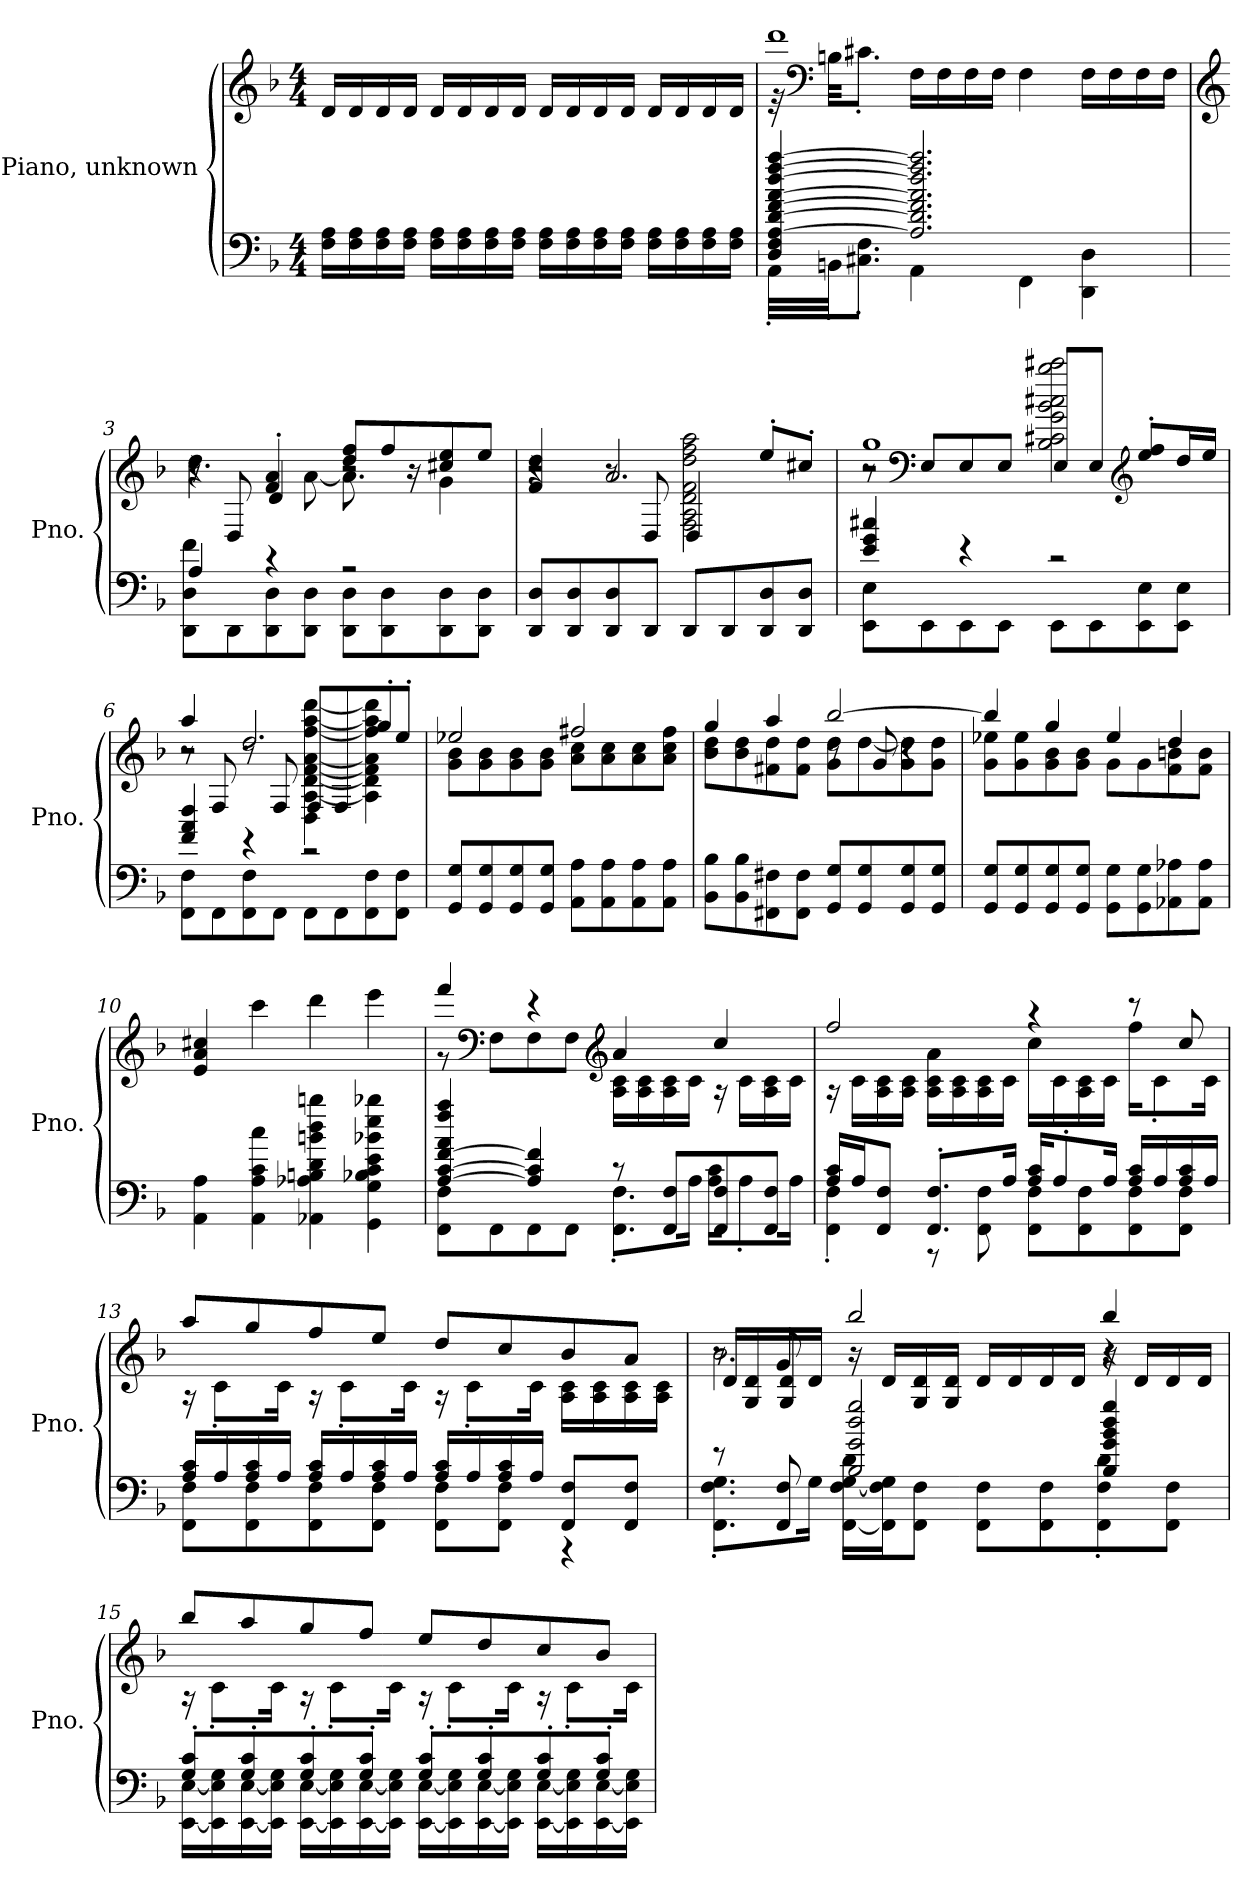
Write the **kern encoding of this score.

**kern	**kern
*part1	*part1
*staff2	*staff1
*I"Piano, unknown	*
*I'Pno.	*
*clefF4	*clefG2
*k[b-]	*k[b-]
*M4/4	*M4/4
*MM120	*MM120
=1	=1
16F\ 16A\LL	16d/LL
16F\ 16A\	16d/
16F\ 16A\	16d/
16F\ 16A\JJ	16d/JJ
16F\ 16A\LL	16d/LL
16F\ 16A\	16d/
16F\ 16A\	16d/
16F\ 16A\JJ	16d/JJ
16F\ 16A\LL	16d/LL
16F\ 16A\	16d/
16F\ 16A\	16d/
16F\ 16A\JJ	16d/JJ
16F\ 16A\LL	16d/LL
16F\ 16A\	16d/
16F\ 16A\	16d/
16F\ 16A\JJ	16d/JJ
=2	=2
*^	*^
4D/ 4F/ [4A/ [4d/ [4f/ [4a/ [4dd/ [4ff/ [4aa/	32AA'\LLL	1ddd	32r
*	*	*clefF4	*
.	32BBn'\JJ	.	32Bn\KKL
.	8.C#X\' 8.F\'J	.	8.c#X'\J
2.A/] 2.d/] 2.f/] 2.a/] 2.dd/] 2.ff/] 2.aa/]	4AA\	.	16F\LL
.	.	.	16F\
.	.	.	16F\
.	.	.	16F\JJ
.	4FF\	.	4F\
.	4DD\ 4D\	.	16F\LL
.	.	.	16F\
.	.	.	16F\
.	.	.	16F\JJ
*	*	*v	*v
!!LO:LB:g=z
=3	=3	=3
*	*	*clefG2
*	*	*^
*	*	*	*^
4A/	8DD\ 8D\ 8f\L	8r	4.dd\	4r
.	8DD\	8D/	.	.
4r	8DD\ 8D\	4f/' 4a/'	.	4d/
.	8DD\ 8D\J	.	[8a\	.
2r	8DD\ 8D\L	8dd/ 8ff/L	8.a\]	2r
.	8DD\ 8D\	8ff/	.	.
.	.	.	16r	.
.	8DD\ 8D\	8cc#X/ 8ee/	4g\	.
.	8DD\ 8D\J	8ee/J	.	.
*v	*v	*	*	*
=4	=4	=4	=4
8DD/ 8D/L	4r	2r	4f/ 4dd/
8DD/ 8D/	.	.	.
8DD/ 8D/	2.a/	.	8r
8DD/J	.	.	8D/
8DD/L	.	2F\ 2A\ 2d\ 2f\ 2dd\ 2ff\ 2aa\	4D/
8DD/	.	.	.
8DD/ 8D/	.	.	8ee'/L
8DD/ 8D/J	.	.	8cc#X'/J
=5	=5	=5	=5
*^	*	*	*
4e/ 4g/ 4cc#X/	8EE\ 8E\L	1gg	2r	8r
*	*	*clefF4	*	*
.	8EE\	.	.	8E/L
4r	8EE\	.	.	8E/
.	8EE\J	.	.	8E/J
2r	8EE\L	.	2B-\ 2c#X\ 2g\ 2b-\ 2cc#X\ 2bb-\ 2ccc#X\	8E/L
.	8EE\	.	.	8E/J
*	*	*clefG2	*	*
.	8EE\ 8E\	.	.	8ee/' 8ff/'L
.	8EE\ 8E\J	.	.	16dd/L
.	.	.	.	16ee/JJ
!!LO:LB:g=z	!!	!!
=6	=6	=6	=6	=6
4f/ 4a/ 4dd/	8FF\ 8F\L	4aa/	2r	8r
.	8FF\	.	.	8F/
4r	8FF\ 8F\	2.dd/	.	8r
.	8FF\J	.	.	8F/
2r	8FF\L	.	4D\ [4A\ [4d\ [4f\ [4a\ [4ff\ [4aa\ [4ddd\	8F/L
.	8FF\	.	.	8F/
.	8FF\ 8F\	.	4A\] 4d\] 4f\] 4a\] 4ff\] 4aa\] 4ddd\]	8gg'/
.	8FF\ 8F\J	.	.	8ee'/J
*v	*v	*	*	*
*	*	*v	*v
=7	=7	=7
8GG/ 8G/L	2ee-X/	8g\ 8b-\L
8GG/ 8G/	.	8g\ 8b-\
8GG/ 8G/	.	8g\ 8b-\
8GG/ 8G/J	.	8g\ 8b-\J
8AA\ 8A\L	2ff#X/	8a\ 8cc\L
8AA\ 8A\	.	8a\ 8cc\
8AA\ 8A\	.	8a\ 8cc\
8AA\ 8A\J	.	8a\ 8cc\ 8ff#\J
=8	=8	=8
*	*	*^
8BB-\ 8B-\L	4gg/	8b-\ 8dd\L	2r
8BB-\ 8B-\	.	8b-\ 8dd\	.
8FF#X\ 8F#X\	4aa/	8f#X\ 8dd\	.
8FF#\ 8F#\J	.	8f#\ 8dd\J	.
8GG/ 8G/L	[2bb-/	8g\ 8dd\L	8r
8GG/ 8G/	.	[8dd\	8g/
8GG/ 8G/	.	8g\ 8dd\]	4r
8GG/ 8G/J	.	8g\ 8dd\J	.
*	*	*v	*v
=9	=9	=9
8GG/ 8G/L	4bb-/]	8g\ 8ee-X\L
8GG/ 8G/	.	8g\ 8ee-\
8GG/ 8G/	4gg/	8g\ 8b-\
8GG/ 8G/J	.	8g\ 8b-\J
8GG\ 8G\L	4ee-/	8g\L
8GG\ 8G\	.	8g\
8AA-X\ 8A-X\	4dd/	8f\ 8bn\
8AA-\ 8A-\J	.	8f\ 8b\J
*	*v	*v
!!LO:LB:g=z
=10	=10
4AA\ 4A\	4e/ 4a/ 4cc#X/
4AA\ 4A\ 4c\ 4cc\	4ccc\
4AA-X\ 4A-X\ 4Bn\ 4d\ 4bn\ 4dd\ 4bbn\	4ddd\
4GG\ 4G\ 4B-X\ 4c\ 4e\ 4b-X\ 4ee\ 4bb-X\	4eee\
=11	=11
*^	*^
[4A/ [4c/ [4f/ 4a/ 4ff/ 4aa/	8FF\ 8F\L	4fff/	8r
*	*	*clefF4	*
.	8FF\	.	8F\L
4A/] 4c/] 4f/]	8FF\	4r	8F\
.	8FF\J	.	8F\J
*	*	*clefG2	*
8r	8.FF\' 8.F\'L	4a/	16A\ 16c\LL
.	.	.	16A\ 16c\
8FF/ 8F/L	.	.	16A\ 16c\
.	16A\Jk	.	16c\JJ
8FF/ 8F/	16A\ 16c\KL	4cc/	16r
.	8A'\	.	16c\LL
8FF/ 8F/J	.	.	16A\ 16c\
.	16A\Jk	.	16c\JJ
!!LO:LB:g=z	!!
=12	=12	=12	=12
16A/ 16c/LL	4FF\' 4F\'	2ff/	16r
16A/J	.	.	16c\LL
8FF/ 8F/J	.	.	16A\ 16c\
.	.	.	16A\ 16c\JJ
8.FF/' 8.F/'L	8r	.	16A\ 16c\ 16a\LL
.	.	.	16A\ 16c\
.	8FF\ 8F\	.	16A\ 16c\
16A/Jk	.	.	16c\JJ
16A/ 16c/KL	8FF\ 8F\L	4r	16cc\LL
8A'/	.	.	16c\
.	8FF\ 8F\	.	16A\ 16c\
16A/Jk	.	.	16c\JJ
16A/ 16c/LL	8FF\ 8F\	8r	16ff\KL
16A/	.	.	8c'\
16A/ 16c/	8FF\ 8F\J	8cc/	.
16A/JJ	.	.	16c\Jk
=13	=13	=13	=13
16A/ 16c/LL	8FF\ 8F\L	8aa/L	16r
16A/	.	.	8c'\L
16A/ 16c/	8FF\ 8F\	8gg/	.
16A/JJ	.	.	16c\Jk
16A/ 16c/LL	8FF\ 8F\	8ff/	16r
16A/	.	.	8c'\L
16A/ 16c/	8FF\ 8F\J	8ee/J	.
16A/JJ	.	.	16c\Jk
16A/ 16c/LL	8FF\ 8F\L	8dd/L	16r
16A/	.	.	8c'\L
16A/ 16c/	8FF\ 8F\J	8cc/	.
16A/JJ	.	.	16c\Jk
8FF/ 8F/L	4r	8b-/	16A\ 16c\LL
.	.	.	16A\ 16c\
8FF/ 8F/J	.	8a/J	16A\ 16c\
.	.	.	16A\ 16c\JJ
!!LO:LB:g=z
=14	=14	=14	=14
*	*	*	*^
8r	8.FF\' 8.F\' 8.G\'L	8r	2.b-\	16d/LL
.	.	.	.	16G/ 16d/
8FF/ 8F/	.	8g/	.	16G/ 16d/
.	16G\Jk	.	.	16d/JJ
2B-/ 2g/ 2dd/ 2gg/	[16FF\ [16F\ 16G\ 16d\LL	2bb-/	.	16r
.	16FF\] 16F\] 16G\J	.	.	16d/LL
.	8FF\ 8F\J	.	.	16G/ 16d/
.	.	.	.	16G/ 16d/JJ
.	8FF\ 8F\L	.	.	16d/LL
.	.	.	.	16d/
.	8FF\ 8F\	.	.	16d/
.	.	.	.	16d/JJ
4B-/ 4g/ 4b-/ 4dd/ 4gg/	8FF\' 8F\' 8d\'	4bb-/	4r	16r
.	.	.	.	16d/LL
.	8FF\ 8F\J	.	.	16d/
.	.	.	.	16d/JJ
*	*	*	*v	*v
=15	=15	=15	=15
8G/' 8c/'L	[16EE\ [16E\LL	8bb-/L	16r
.	16EE\] 16E\] 16G\	.	8c'\L
8G/' 8c/'	[16EE\ [16E\	8aa/	.
.	16EE\] 16E\] 16G\JJ	.	16c\Jk
8G/' 8c/'	[16EE\ [16E\LL	8gg/	16r
.	16EE\] 16E\] 16G\	.	8c'\L
8G/' 8c/'J	[16EE\ [16E\	8ff/J	.
.	16EE\] 16E\] 16G\JJ	.	16c\Jk
8G/' 8c/'L	[16EE\ [16E\LL	8ee/L	16r
.	16EE\] 16E\] 16G\	.	8c'\L
8G/' 8c/'	[16EE\ [16E\	8dd/	.
.	16EE\] 16E\] 16G\JJ	.	16c\Jk
8G/' 8c/'	[16EE\ [16E\LL	8cc/	16r
.	16EE\] 16E\] 16G\	.	8c'\L
8G/' 8c/'J	[16EE\ [16E\	8b-/J	.
.	16EE\] 16E\] 16G\JJ	.	16c\Jk
*v	*v	*	*
*	*v	*v
=	=
*-	*-
